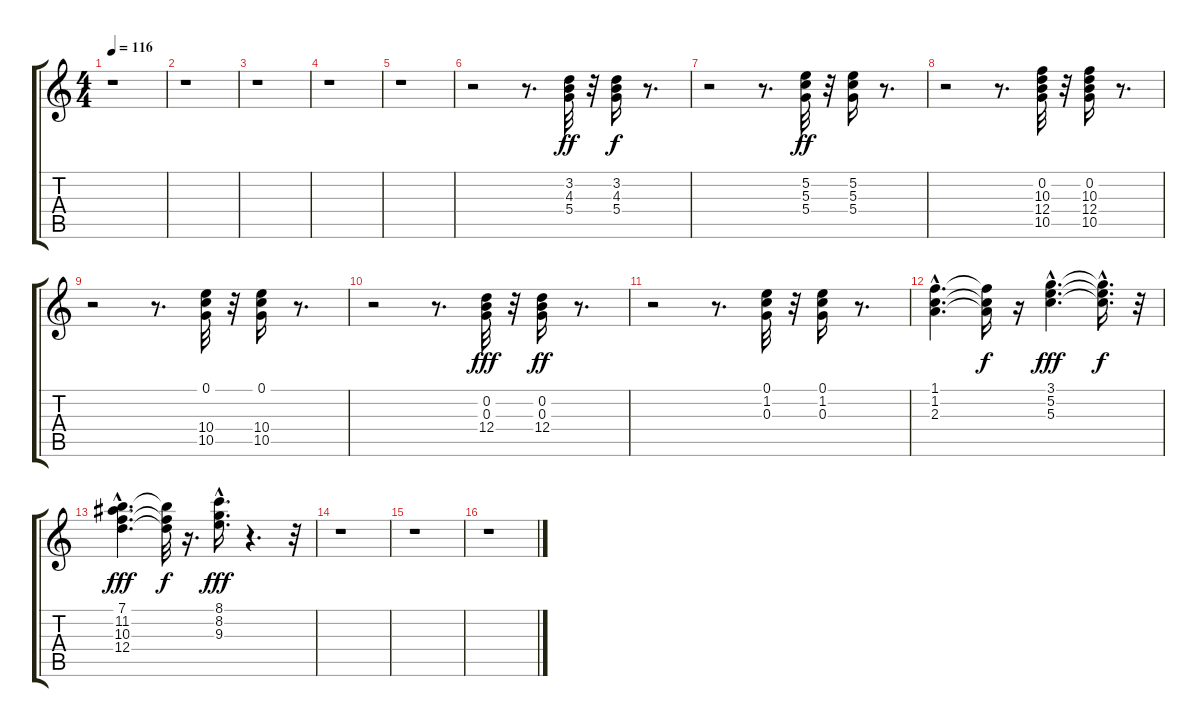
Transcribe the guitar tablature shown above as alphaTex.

\track "" {instrument acousticguitarnylon}
\staff {score tabs}
\tuning (E4 B3 G3 D3 A2 E2) {hide}
\ts (4 4)
\tempo 116
\clef g2
\ks c
r.1{dy ff} |
r.1 |
r.1 |
r.1 |
r.1 |
r.2 r.8{d} (3.2 4.3 5.4).32 r.32 (3.2 4.3 5.4).16{dy f} r.8{d} |
r.2 r.8{d} (5.2 5.3 5.4).32{dy ff} r.32 (5.2 5.3 5.4).16 r.8{d} |
r.2 r.8{d} (0.2 10.3 12.4 10.5).32 r.32 (0.2 10.3 12.4 10.5).16 r.8{d} |
r.2 r.8{d} (0.1 10.4 10.5).32 r.32 (0.1 10.4 10.5).16 r.8{d} |
r.2 r.8{d} (0.2 0.3 12.4).32{dy fff} r.32 (0.2 0.3 12.4).16{dy ff} r.8{d} |
r.2 r.8{d} (0.1 1.2 0.3).32 r.32 (0.1 1.2 0.3).16 r.8{d} |
(1.1{hac} 1.2{hac} 2.3{hac}).4{d} (1.1{t} 1.2{t} 2.3{t}).16{dy f} r.16 (3.1{hac} 5.2{hac} 5.3{hac}).4{d dy fff} (3.1{hac t} 5.2{hac t} 5.3{t}).16{d dy f} r.32 |
(7.1{hac} 11.2 10.3{hac} 12.4{hac}).4{d dy fff} (7.1{t} 10.3{t} 12.4{t}).32{dy f} r.16{d} (8.1{hac} 8.2{hac} 9.3{hac}).16{d dy fff} r.4{d} r.32 |
r.1 |
r.1 |
r.1
